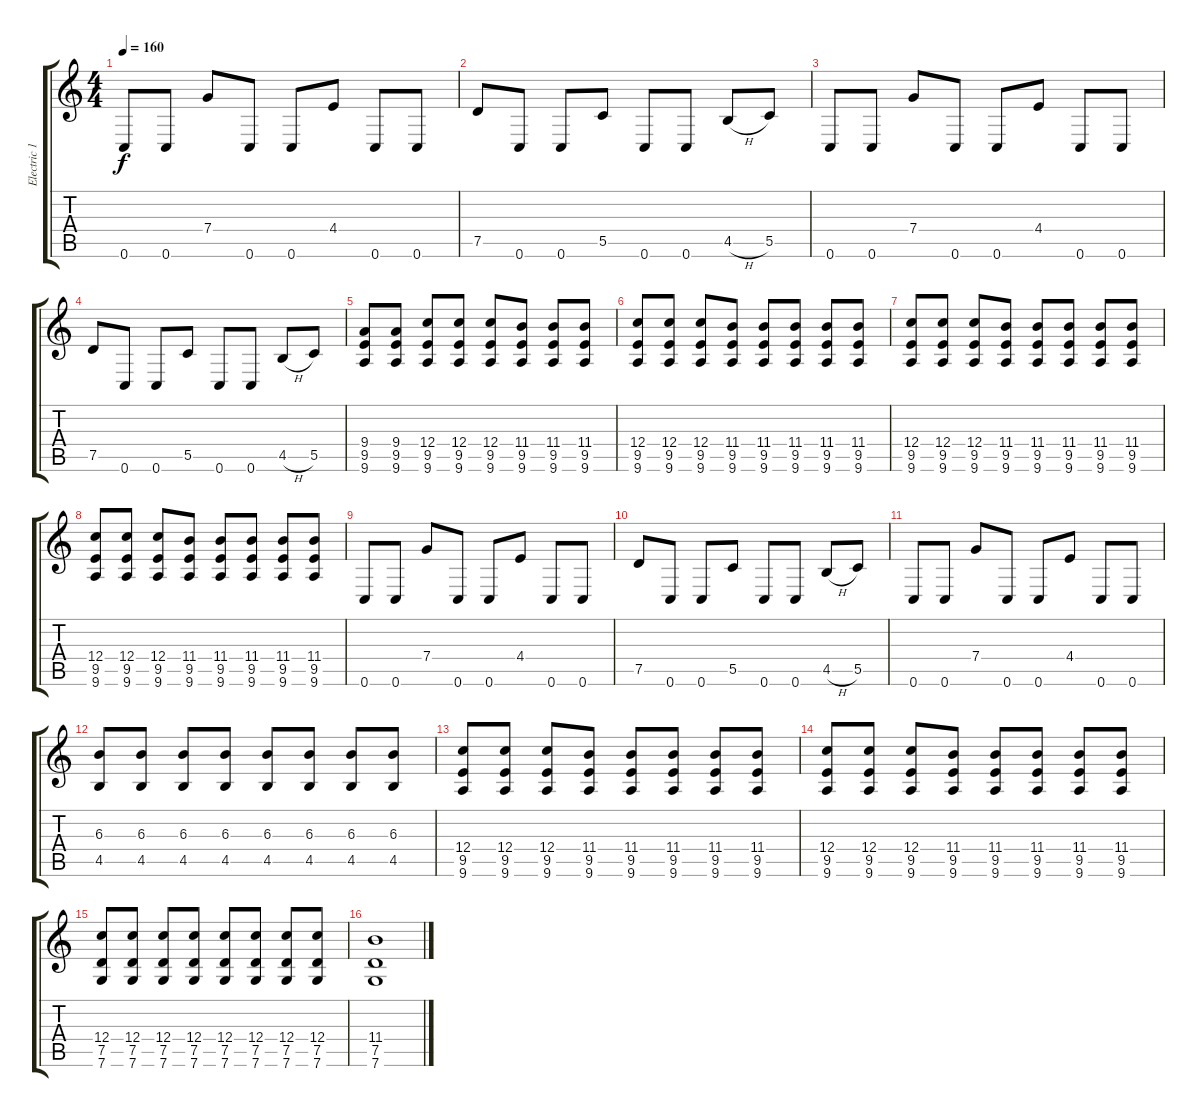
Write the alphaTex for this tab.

\track ("Electric 1" "Electric 1") {instrument distortionguitar}
\staff {score tabs}
\tuning (D4 A3 F3 C3 G2 C2) {hide}
\ts (4 4)
\tempo 160
\clef g2
\ks c
0.6.8{dy f} 0.6.8 7.4.8 0.6.8 0.6.8 4.4.8 0.6.8 0.6.8 |
7.5.8 0.6.8 0.6.8 5.5.8 0.6.8 0.6.8 4.5{h}.8 5.5.8 |
0.6.8 0.6.8 7.4.8 0.6.8 0.6.8 4.4.8 0.6.8 0.6.8 |
7.5.8 0.6.8 0.6.8 5.5.8 0.6.8 0.6.8 4.5{h}.8 5.5.8 |
(9.4 9.5 9.6).8 (9.4 9.5 9.6).8 (12.4 9.5 9.6).8 (12.4 9.5 9.6).8 (12.4 9.5 9.6).8 (11.4 9.5 9.6).8 (11.4 9.5 9.6).8 (11.4 9.5 9.6).8 |
(12.4 9.5 9.6).8 (12.4 9.5 9.6).8 (12.4 9.5 9.6).8 (11.4 9.5 9.6).8 (11.4 9.5 9.6).8 (11.4 9.5 9.6).8 (11.4 9.5 9.6).8 (11.4 9.5 9.6).8 |
(12.4 9.5 9.6).8 (12.4 9.5 9.6).8 (12.4 9.5 9.6).8 (11.4 9.5 9.6).8 (11.4 9.5 9.6).8 (11.4 9.5 9.6).8 (11.4 9.5 9.6).8 (11.4 9.5 9.6).8 |
(12.4 9.5 9.6).8 (12.4 9.5 9.6).8 (12.4 9.5 9.6).8 (11.4 9.5 9.6).8 (11.4 9.5 9.6).8 (11.4 9.5 9.6).8 (11.4 9.5 9.6).8 (11.4 9.5 9.6).8 |
0.6.8 0.6.8 7.4.8 0.6.8 0.6.8 4.4.8 0.6.8 0.6.8 |
7.5.8 0.6.8 0.6.8 5.5.8 0.6.8 0.6.8 4.5{h}.8 5.5.8 |
0.6.8 0.6.8 7.4.8 0.6.8 0.6.8 4.4.8 0.6.8 0.6.8 |
(6.3 4.5).8 (6.3 4.5).8 (6.3 4.5).8 (6.3 4.5).8 (6.3 4.5).8 (6.3 4.5).8 (6.3 4.5).8 (6.3 4.5).8 |
(12.4 9.5 9.6).8 (12.4 9.5 9.6).8 (12.4 9.5 9.6).8 (11.4 9.5 9.6).8 (11.4 9.5 9.6).8 (11.4 9.5 9.6).8 (11.4 9.5 9.6).8 (11.4 9.5 9.6).8 |
(12.4 9.5 9.6).8 (12.4 9.5 9.6).8 (12.4 9.5 9.6).8 (11.4 9.5 9.6).8 (11.4 9.5 9.6).8 (11.4 9.5 9.6).8 (11.4 9.5 9.6).8 (11.4 9.5 9.6).8 |
(12.4 7.5 7.6).8 (12.4 7.5 7.6).8 (12.4 7.5 7.6).8 (12.4 7.5 7.6).8 (12.4 7.5 7.6).8 (12.4 7.5 7.6).8 (12.4 7.5 7.6).8 (12.4 7.5 7.6).8 |
(11.4 7.5 7.6).1
